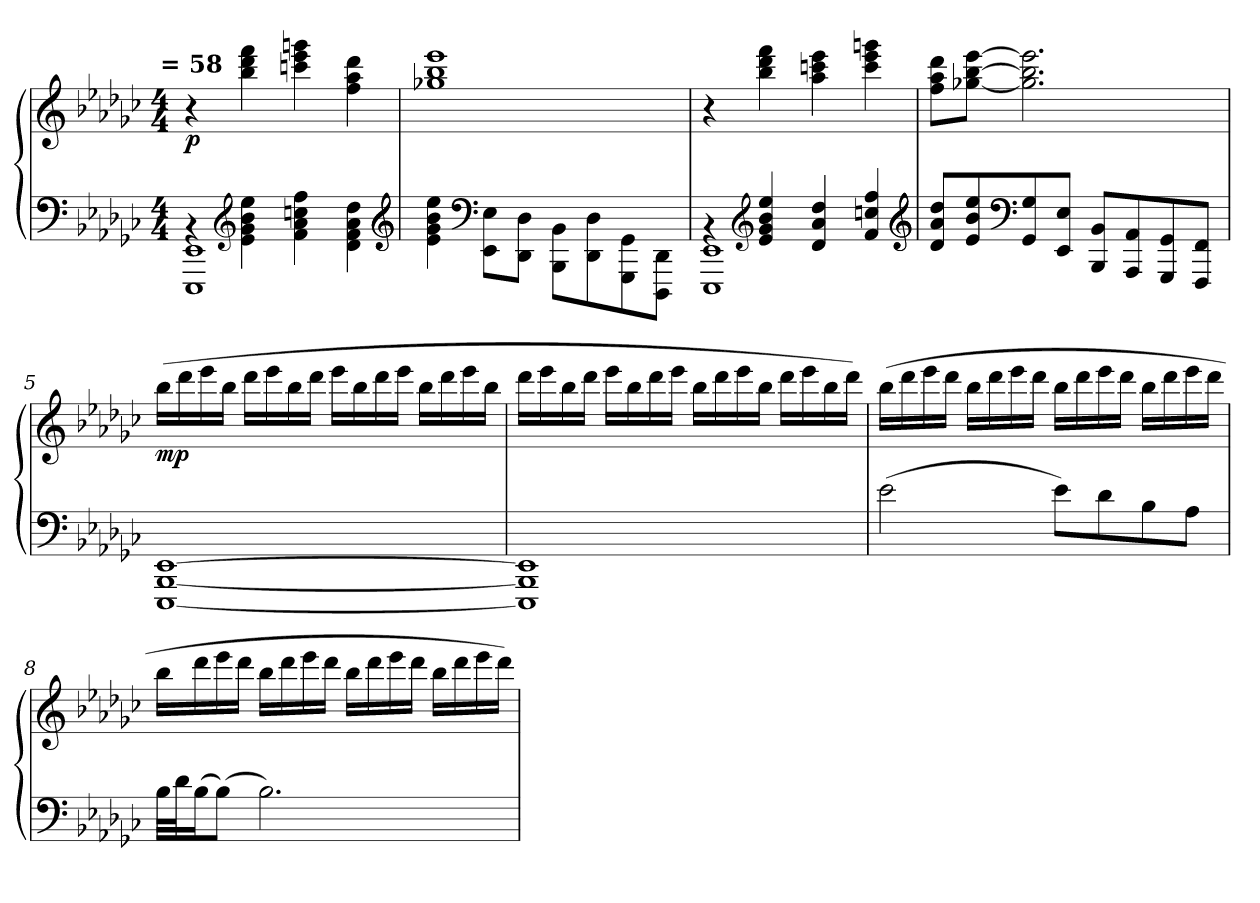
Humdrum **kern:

**kern	**kern	**dynam
*part1	*part1	*part1
*staff2	*staff1	*staff1/2
*clefF4	*clefG2	*
*k[b-e-a-d-g-c-]	*k[b-e-a-d-g-c-]	*
!!LO:TX:omd:t= = 58
*M4/4	*M4/4	*
*MM58	*MM120	*
=1	=1	=1
*^	*	*
!	!	!	!LO:DY:b
4rBB	1EEE- 1EE-	4r	p
*clefG2	*	*	*
4e-\ 4g-\ 4b-\ 4ee-\	.	4bb-\ 4ddd-\ 4fff\	.
4f\ 4a-\ 4ccn\ 4ff\	.	4cccn\ 4eee-\ 4gggn\	.
4d-\ 4f\ 4a-\ 4dd-\	.	4ff\ 4aa-\ 4ddd-\	.
*v	*v	*	*
*clefG2	*	*
=2	=2	=2
4e-\ 4g-\ 4b-\ 4ee-\	1gg-X 1bb- 1eee-	.
*clefF4	*	*
8EE-\ 8E-\L	.	.
8DD-\ 8D-\J	.	.
8BBB-\ 8BB-\L	.	.
8DD-\ 8D-\	.	.
8GGG-\ 8GG-\	.	.
8DDD-\ 8DD-\J	.	.
=3	=3	=3
*^	*	*
4rBB	1EEE- 1EE-	4r	.
*clefG2	*	*	*
4e-/ 4g-/ 4b-/ 4ee-/	.	4bb-\ 4ddd-\ 4fff\	.
4d-/ 4a-/ 4dd-/	.	4aa-\ 4cccn\ 4eee-\	.
4f/ 4ccn/ 4ff/	.	4ccc\ 4eee-\ 4gggn\	.
*v	*v	*	*
*clefG2	*	*
=4	=4	=4
8d-/ 8a-/ 8dd-/L	8ff\ 8aa-\ 8ddd-\L	.
8e-/ 8b-/ 8ee-/	[8gg-X\ [8bb-\ [8eee-\J	.
*clefF4	*	*
8GG-/ 8G-/	2.gg-]\ 2.bb-]\ 2.eee-]\	.
8EE-/ 8E-/J	.	.
8BBB-/ 8BB-/L	.	.
8AAA-/ 8AA-/	.	.
8GGG-/ 8GG-/	.	.
8FFF/ 8FF/J	.	.
!!LO:LB:g=z
=5	=5	=5
!	!	!LO:DY:b
[1EEE- [1BBB- [1EE-	(>16bb-\LL	mp
.	16ddd-\	.
.	16eee-\	.
.	16bb-\JJ	.
.	16ddd-\LL	.
.	16eee-\	.
.	16bb-\	.
.	16ddd-\JJ	.
.	16eee-\LL	.
.	16bb-\	.
.	16ddd-\	.
.	16eee-\JJ	.
.	16bb-\LL	.
.	16ddd-\	.
.	16eee-\	.
.	16bb-\JJ	.
=6	=6	=6
1EEE-] 1BBB-] 1EE-]	16ddd-\LL	.
.	16eee-\	.
.	16bb-\	.
.	16ddd-\JJ	.
.	16eee-\LL	.
.	16bb-\	.
.	16ddd-\	.
.	16eee-\JJ	.
.	16bb-\LL	.
.	16ddd-\	.
.	16eee-\	.
.	16bb-\JJ	.
.	16ddd-\LL	.
.	16eee-\	.
.	16bb-\	.
.	16ddd-\JJ)	.
!!LO:LB:g=z
=7	=7	=7
!	!	!LO:DY:b=2
!	!	!LO:DY:n=1:b
(>2e-\	(>16bb-\LL	mf mp
.	16ddd-\	.
.	16eee-\	.
.	16ddd-\JJ	.
.	16bb-\LL	.
.	16ddd-\	.
.	16eee-\	.
.	16ddd-\JJ	.
8e-\L)	16bb-\LL	.
.	16ddd-\	.
8d-\	16eee-\	.
.	16ddd-\JJ	.
8B-\	16bb-\LL	.
.	16ddd-\	.
8A-\J	16eee-\	.
.	16ddd-\JJ	.
=8	=8	=8
32B-\LLL	16bb-\LL	.
32d-\J	.	.
(>16B-\J	16ddd-\	.
(>8B-\J)	16eee-\	.
.	16ddd-\JJ	.
2.B-\)	16bb-\LL	.
.	16ddd-\	.
.	16eee-\	.
.	16ddd-\JJ	.
.	16bb-\LL	.
.	16ddd-\	.
.	16eee-\	.
.	16ddd-\JJ	.
.	16bb-\LL	.
.	16ddd-\	.
.	16eee-\	.
.	16ddd-\JJ)	.
=	=	=
*-	*-	*-
